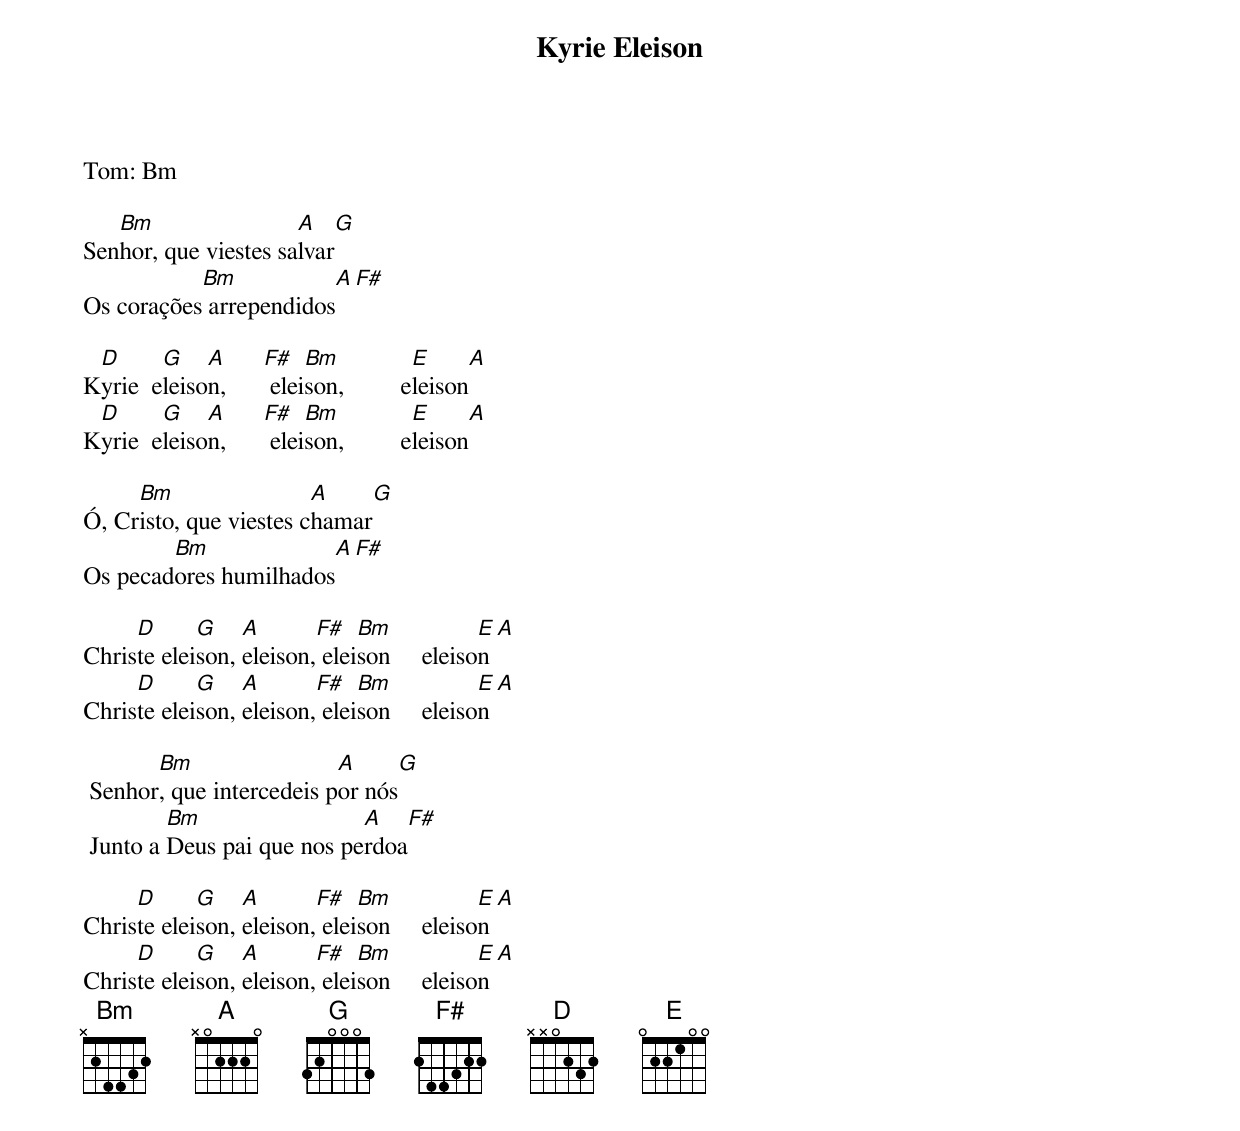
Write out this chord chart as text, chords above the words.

Kyrie Eleison
Tom: Bm

   Bm                 A          G
Senhor, que viestes salvar
           Bm                  A     F#
Os corações arrependidos

 D      G    A       F#   Bm            E      A
Kyrie  eleison,       eleison,         eleison
 D      G    A       F#   Bm            E      A
Kyrie  eleison,       eleison,         eleison

     Bm                 A          G
Ó, Cristo, que viestes chamar
        Bm                 A          F#
Os pecadores humilhados

     D      G    A       F#   Bm            E      A
Christe eleison, eleison, eleison     eleison
     D      G    A       F#   Bm            E      A
Christe eleison, eleison, eleison     eleison

       Bm                 A          G
 Senhor, que intercedeis por nós
         Bm                 A          F#
 Junto a Deus pai que nos perdoa

     D      G    A       F#   Bm            E      A
Christe eleison, eleison, eleison     eleison
     D      G    A       F#   Bm            E      A
Christe eleison, eleison, eleison     eleison
